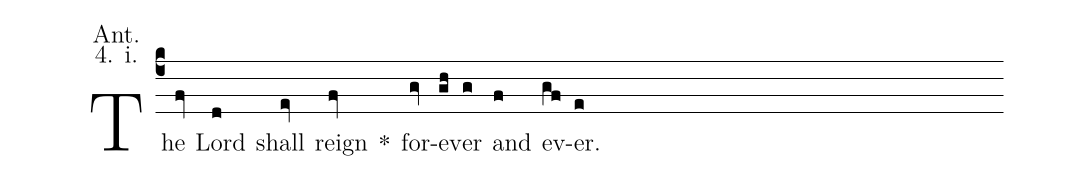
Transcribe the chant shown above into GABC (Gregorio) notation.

annotation: Ant.;
annotation: 4. i.;
%%
(c4) The(fv) Lord(d) shall(ev) reign(fv) <sp>*</sp>() for(gv)ev(gh)er(g) and(f) ev(gf)er.(e)
